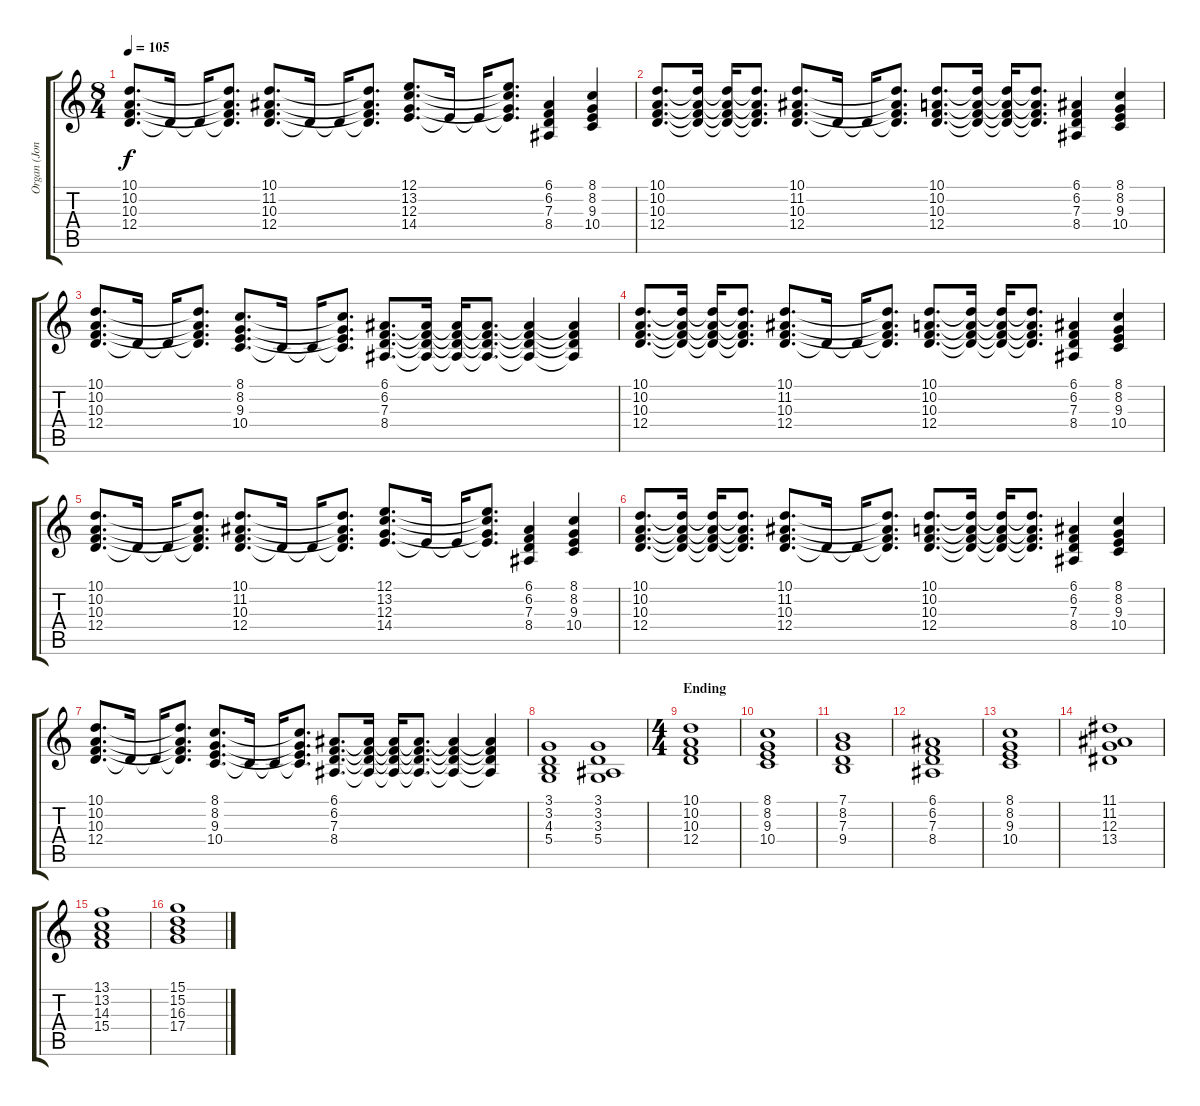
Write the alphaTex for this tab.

\track ("Organ (Jon Lord)" "Organ (Jon") {instrument drawbarorgan}
\staff {score tabs}
\tuning (E4 B3 G3 D3 A2 D2) {hide}
\ts (8 4)
\tempo 105
\clef g2
\ks c
(10.1 10.2 10.3 12.4).8{d dy f} 12.4{t}.16 12.4{t}.16 (10.1{t} 10.2{t} 10.3{t} 12.4{t}).8{d} (10.1 11.2 10.3 12.4).8{d} 12.4{t}.16 12.4{t}.16 (10.1{t} 11.2{t} 10.3{t} 12.4{t}).8{d} (12.1 13.2 12.3 14.4).8{d} 14.4{t}.16 14.4{t}.16 (12.1{t} 13.2{t} 12.3{t} 14.4{t}).8{d} (6.1 6.2 7.3 8.4).4 (8.1 8.2 9.3 10.4).4 |
(10.1 10.2 10.3 12.4).8{d} (10.1{t} 10.2{t} 10.3{t} 12.4{t}).16 (10.1{t} 10.2{t} 10.3{t} 12.4{t}).16 (10.1{t} 10.2{t} 10.3{t} 12.4{t}).8{d} (10.1 11.2 10.3 12.4).8{d} 12.4{t}.16 12.4{t}.16 (10.1{t} 11.2{t} 10.3{t} 12.4{t}).8{d} (10.1 10.2 10.3 12.4).8{d} (10.1{t} 10.2{t} 10.3{t} 12.4{t}).16 (10.1{t} 10.2{t} 10.3{t} 12.4{t}).16 (10.1{t} 10.2{t} 10.3{t} 12.4{t}).8{d} (6.1 6.2 7.3 8.4).4 (8.1 8.2 9.3 10.4).4 |
(10.1 10.2 10.3 12.4).8{d} 12.4{t}.16 12.4{t}.16 (10.1{t} 10.2{t} 10.3{t} 12.4{t}).8{d} (8.1 8.2 9.3 10.4).8{d} 10.4{t}.16 10.4{t}.16 (8.1{t} 8.2{t} 9.3{t} 10.4{t}).8{d} (6.1 6.2 7.3 8.4).8{d} (6.1{t} 6.2{t} 7.3{t} 8.4{t}).16 (6.1{t} 6.2{t} 7.3{t} 8.4{t}).16 (6.1{t} 6.2{t} 7.3{t} 8.4{t}).8{d} (6.1{t} 6.2{t} 7.3{t} 8.4{t}).4 (6.1{t} 6.2{t} 7.3{t} 8.4{t}).4 |
(10.1 10.2 10.3 12.4).8{d} (10.1{t} 10.2{t} 10.3{t} 12.4{t}).16 (10.1{t} 10.2{t} 10.3{t} 12.4{t}).16 (10.1{t} 10.2{t} 10.3{t} 12.4{t}).8{d} (10.1 11.2 10.3 12.4).8{d} 12.4{t}.16 12.4{t}.16 (10.1{t} 11.2{t} 10.3{t} 12.4{t}).8{d} (10.1 10.2 10.3 12.4).8{d} (10.1{t} 10.2{t} 10.3{t} 12.4{t}).16 (10.1{t} 10.2{t} 10.3{t} 12.4{t}).16 (10.1{t} 10.2{t} 10.3{t} 12.4{t}).8{d} (6.1 6.2 7.3 8.4).4 (8.1 8.2 9.3 10.4).4 |
(10.1 10.2 10.3 12.4).8{d} 12.4{t}.16 12.4{t}.16 (10.1{t} 10.2{t} 10.3{t} 12.4{t}).8{d} (10.1 11.2 10.3 12.4).8{d} 12.4{t}.16 12.4{t}.16 (10.1{t} 11.2{t} 10.3{t} 12.4{t}).8{d} (12.1 13.2 12.3 14.4).8{d} 14.4{t}.16 14.4{t}.16 (12.1{t} 13.2{t} 12.3{t} 14.4{t}).8{d} (6.1 6.2 7.3 8.4).4 (8.1 8.2 9.3 10.4).4 |
(10.1 10.2 10.3 12.4).8{d} (10.1{t} 10.2{t} 10.3{t} 12.4{t}).16 (10.1{t} 10.2{t} 10.3{t} 12.4{t}).16 (10.1{t} 10.2{t} 10.3{t} 12.4{t}).8{d} (10.1 11.2 10.3 12.4).8{d} 12.4{t}.16 12.4{t}.16 (10.1{t} 11.2{t} 10.3{t} 12.4{t}).8{d} (10.1 10.2 10.3 12.4).8{d} (10.1{t} 10.2{t} 10.3{t} 12.4{t}).16 (10.1{t} 10.2{t} 10.3{t} 12.4{t}).16 (10.1{t} 10.2{t} 10.3{t} 12.4{t}).8{d} (6.1 6.2 7.3 8.4).4 (8.1 8.2 9.3 10.4).4 |
(10.1 10.2 10.3 12.4).8{d} 12.4{t}.16 12.4{t}.16 (10.1{t} 10.2{t} 10.3{t} 12.4{t}).8{d} (8.1 8.2 9.3 10.4).8{d} 10.4{t}.16 10.4{t}.16 (8.1{t} 8.2{t} 9.3{t} 10.4{t}).8{d} (6.1 6.2 7.3 8.4).8{d} (6.1{t} 6.2{t} 7.3{t} 8.4{t}).16 (6.1{t} 6.2{t} 7.3{t} 8.4{t}).16 (6.1{t} 6.2{t} 7.3{t} 8.4{t}).8{d} (6.1{t} 6.2{t} 7.3{t} 8.4{t}).4 (6.1{t} 6.2{t} 7.3{t} 8.4{t}).4 |
(3.1 3.2 4.3 5.4).1 (3.1 3.2 3.3 5.4).1 |
\ts (4 4)
\section ("" "Ending")
(10.1 10.2 10.3 12.4).1 |
(8.1 8.2 9.3 10.4).1 |
(7.1 8.2 7.3 9.4).1 |
(6.1 6.2 7.3 8.4).1 |
(8.1 8.2 9.3 10.4).1 |
(11.1 11.2 12.3 13.4).1 |
(13.1 13.2 14.3 15.4).1 |
(15.1 15.2 16.3 17.4).1
